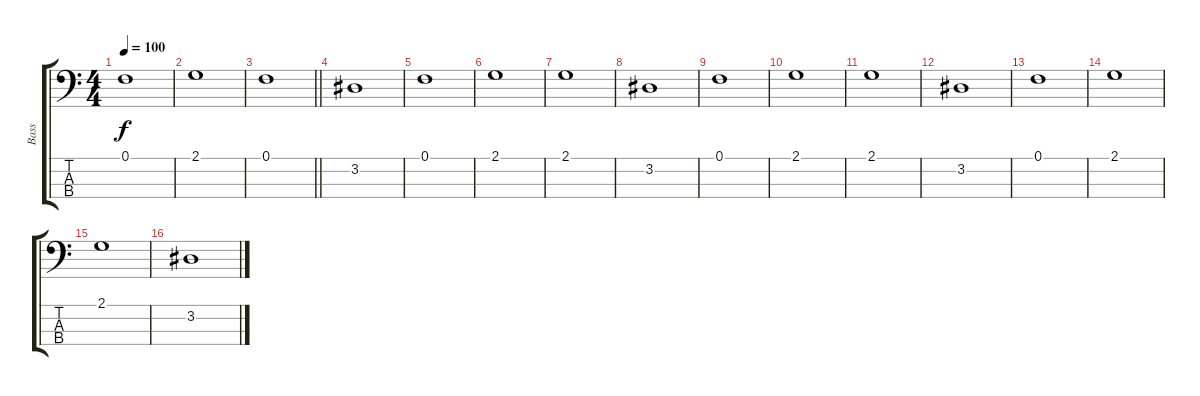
\track ("Bass" "Bass") {instrument electricbassfinger}
\staff {score tabs}
\tuning (F2 C2 G1 C1) {hide}
\ts (4 4)
\tempo 100
\clef f4
\ks c
0.1.1{dy f} |
2.1.1 |
\barLineRight lightlight
0.1.1 |
3.2.1 |
0.1.1 |
2.1.1 |
2.1.1 |
3.2.1 |
0.1.1 |
2.1.1 |
2.1.1 |
3.2.1 |
0.1.1 |
2.1.1 |
2.1.1 |
3.2.1
